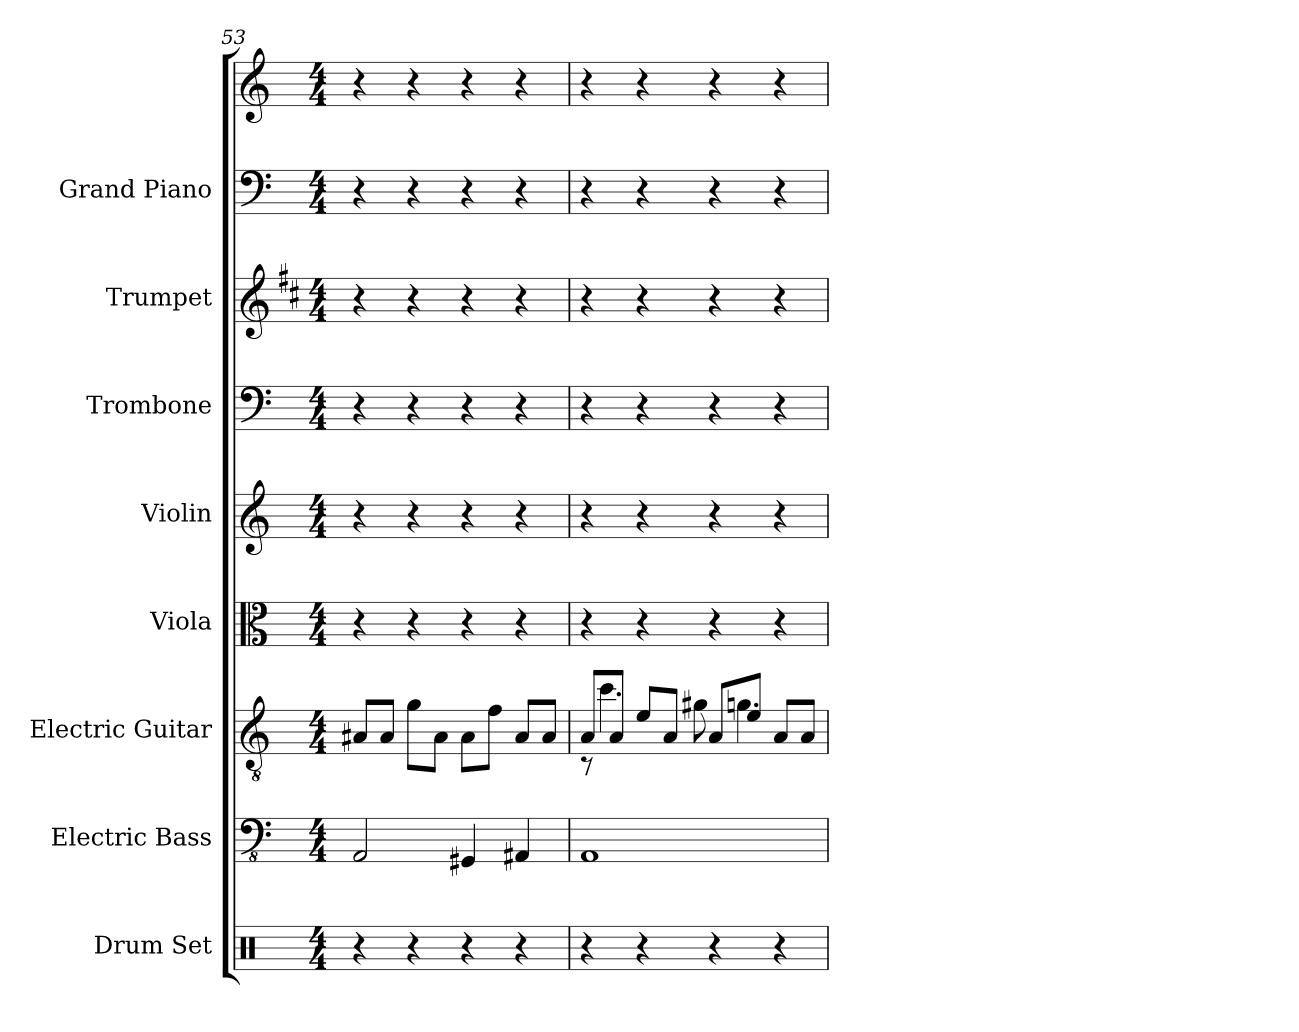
**kern	**kern	**kern	**kern	**kern	**kern	**kern	**kern	**kern
*part8	*part7	*part6	*part5	*part4	*part3	*part2	*part1	*part1
*staff9	*staff8	*staff7	*staff6	*staff5	*staff4	*staff3	*staff2	*staff1
*I"Drum Set	*I"Electric Bass	*I"Electric Guitar	*I"Viola	*I"Violin	*I"Trombone	*I"Trumpet	*I"Grand Piano	*
*I'Drums	*I'El. B.	*I'El. Guit.	*I'Vla.	*I'Vln.	*I'Trb.	*I'Tpt.	*I'Pno.	*
*clefX	*clefFv4	*clefGv2	*clefC3	*clefG2	*clefF4	*clefG2	*clefF4	*clefG2
*	*	*	*	*	*	*ITrd1c2	*	*
*k[]	*k[]	*k[]	*k[]	*k[]	*k[]	*k[]	*k[]	*k[]
*M4/4	*M4/4	*M4/4	*M4/4	*M4/4	*M4/4	*M4/4	*M4/4	*M4/4
=53	=53	=53	=53	=53	=53	=53	=53	=53
4r	2AAA	8A#XL	4r	4r	4r	4r	4r	4r
.	.	8A#J	.	.	.	.	.	.
4r	.	8gL	4r	4r	4r	4r	4r	4r
.	.	8A#J	.	.	.	.	.	.
4r	4GGG#X	8A#L	4r	4r	4r	4r	4r	4r
.	.	8fJ	.	.	.	.	.	.
4r	4AAA#X	8A#L	4r	4r	4r	4r	4r	4r
.	.	8A#J	.	.	.	.	.	.
=54	=54	=54	=54	=54	=54	=54	=54	=54
*	*	*^	*	*	*	*	*	*
4r	1AAA	8AL	8r	4r	4r	4r	4r	4r	4r
.	.	8AJ	4.cc	.	.	.	.	.	.
4r	.	8eL	.	4r	4r	4r	4r	4r	4r
.	.	8AJ	.	.	.	.	.	.	.
4r	.	8AL	8g#X	4r	4r	4r	4r	4r	4r
.	.	8eJ	4.gn	.	.	.	.	.	.
4r	.	8AL	.	4r	4r	4r	4r	4r	4r
.	.	8AJ	.	.	.	.	.	.	.
*	*	*v	*v	*	*	*	*	*	*
=	=	=	=	=	=	=	=	=
*-	*-	*-	*-	*-	*-	*-	*-	*-
